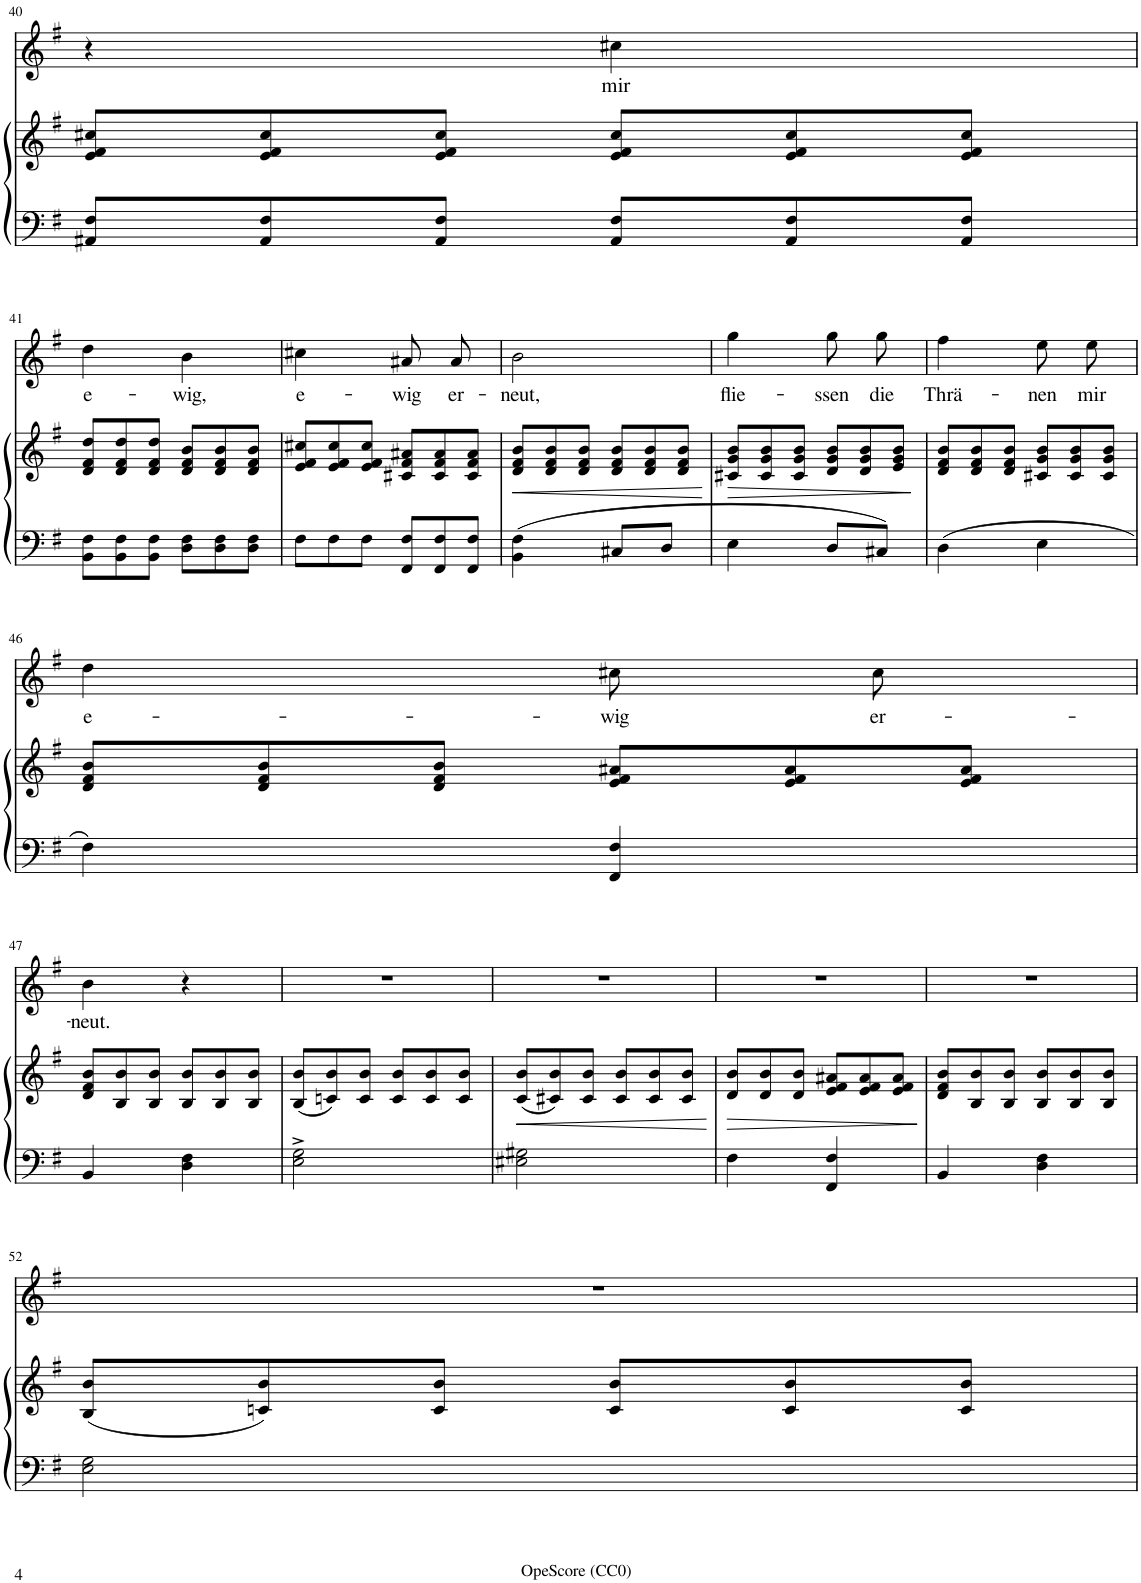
**kern	**kern	**dynam	**kern	**text
*part2	*part2	*part2	*part1	*part1
*staff3	*staff2	*staff2/3	*staff1	*staff1
*I"Piano	*	*	*I"Voice	*
*I'Pno	*	*	*	*
!!LO:PB:g=z
*clefF4	*clefG2	*	*clefG2	*
*k[f#]	*k[f#]	*	*k[f#]	*
*M2/4	*M2/4	*	*M2/4	*
*Xbrackettup	*Xbrackettup	*	*	*
=40	=40	=40	=40	=40
12AA#X/ 12F#/L	12e/ 12f#/ 12cc#X/L	.	4r	.
12AA#/ 12F#/	12e/ 12f#/ 12cc#/	.	.	.
12AA#/ 12F#/J	12e/ 12f#/ 12cc#/J	.	.	.
!	!	!	!	!LO:LY:b
12AA#/ 12F#/L	12e/ 12f#/ 12cc#/L	.	4cc#X\	mir
12AA#/ 12F#/	12e/ 12f#/ 12cc#/	.	.	.
12AA#/ 12F#/J	12e/ 12f#/ 12cc#/J	.	.	.
!!LO:LB:g=z
=41	=41	=41	=41	=41
!	!	!	!	!LO:LY:b
12BB\ 12F#\L	12d/ 12f#/ 12dd/L	.	4dd\	e-
12BB\ 12F#\	12d/ 12f#/ 12dd/	.	.	.
12BB\ 12F#\J	12d/ 12f#/ 12dd/J	.	.	.
!	!	!	!	!LO:LY:b
12D\ 12F#\L	12d/ 12f#/ 12b/L	.	4b\	-wig,
12D\ 12F#\	12d/ 12f#/ 12b/	.	.	.
12D\ 12F#\J	12d/ 12f#/ 12b/J	.	.	.
=42	=42	=42	=42	=42
!	!	!	!	!LO:LY:b
12F#\L	12e/ 12f#/ 12cc#X/L	.	4cc#X\	e-
12F#\	12e/ 12f#/ 12cc#/	.	.	.
12F#\J	12e/ 12f#/ 12cc#/J	.	.	.
!	!	!	!	!LO:LY:b
12FF#/ 12F#/L	12c#X/ 12f#/ 12a#X/L	.	8a#X/L	-wig
12FF#/ 12F#/	12c#/ 12f#/ 12a#/	.	.	.
!	!	!	!	!LO:LY:b
.	.	.	8a#/J	er-
12FF#/ 12F#/J	12c#/ 12f#/ 12a#/J	.	.	.
=43	=43	=43	=43	=43
!	!	!LO:HP:b	!	!LO:LY:b
4BB\ 4F#\	12d/ 12f#/ 12b/L	<	2b\	-neut,
.	12d/ 12f#/ 12b/	.	.	.
.	12d/ 12f#/ 12b/J	.	.	.
8C#X/L	12d/ 12f#/ 12b/L	.	.	.
.	12d/ 12f#/ 12b/	.	.	.
8D/J	.	.	.	.
.	12d/ 12f#/ 12b/J	.	.	.
.	.	[	.	.
=44	=44	=44	=44	=44
!	!	!LO:HP:b	!	!LO:LY:b
4E\	12c#X/ 12g/ 12b/L	>	4gg\	flie-
.	12c#/ 12g/ 12b/	.	.	.
.	12c#/ 12g/ 12b/J	.	.	.
!	!	!	!	!LO:LY:b
8D/L	12d/ 12g/ 12b/L	.	8gg\L	-ssen
.	12d/ 12g/ 12b/	.	.	.
!	!	!	!	!LO:LY:b
8C#X/J	.	.	8gg\J	die
.	12e/ 12g/ 12b/J	.	.	.
.	.	]	.	.
=45	=45	=45	=45	=45
!	!	!	!	!LO:LY:b
4D\	12d/ 12f#/ 12b/L	.	4ff#\	Thrä-
.	12d/ 12f#/ 12b/	.	.	.
.	12d/ 12f#/ 12b/J	.	.	.
!	!	!	!	!LO:LY:b
4E\	12c#X/ 12g/ 12b/L	.	8ee\L	-nen
.	12c#/ 12g/ 12b/	.	.	.
!	!	!	!	!LO:LY:b
.	.	.	8ee\J	mir
.	12c#/ 12g/ 12b/J	.	.	.
!!LO:LB:g=z
=46	=46	=46	=46	=46
!	!	!	!	!LO:LY:b
4F#\	12d/ 12f#/ 12b/L	.	4dd\	e-
.	12d/ 12f#/ 12b/	.	.	.
.	12d/ 12f#/ 12b/J	.	.	.
!	!	!	!	!LO:LY:b
4FF#/ 4F#/	12e/ 12f#/ 12a#X/L	.	8cc#X\L	-wig
.	12e/ 12f#/ 12a#/	.	.	.
!	!	!	!	!LO:LY:b
.	.	.	8cc#\J	er-
.	12e/ 12f#/ 12a#/J	.	.	.
!!LO:LB:g=z
=47	=47	=47	=47	=47
!	!	!	!	!LO:LY:b
4BB/	12d/ 12f#/ 12b/L	.	4b\	neut.
.	12B/ 12b/	.	.	.
.	12B/ 12b/J	.	.	.
4D\ 4F#\	12B/ 12b/L	.	4r	.
.	12B/ 12b/	.	.	.
.	12B/ 12b/J	.	.	.
=48	=48	=48	=48	=48
2E\^ 2G\^	(12B/ 12b/L	.	2r	.
.	12cn/ 12b/)	.	.	.
.	12c/ 12b/J	.	.	.
.	12c/ 12b/L	.	.	.
.	12c/ 12b/	.	.	.
.	12c/ 12b/J	.	.	.
=49	=49	=49	=49	=49
!	!	!LO:HP:b	!	!
2E#X\ 2G#X\	(12c/ 12b/L	<	2r	.
.	12c#X/ 12b/)	.	.	.
.	12c#/ 12b/J	.	.	.
.	12c#/ 12b/L	.	.	.
.	12c#/ 12b/	.	.	.
.	12c#/ 12b/J	.	.	.
.	.	[	.	.
=50	=50	=50	=50	=50
!	!	!LO:HP:b	!	!
4F#\	12d/ 12b/L	>	2r	.
.	12d/ 12b/	.	.	.
.	12d/ 12b/J	.	.	.
4FF#/ 4F#/	12e/ 12f#/ 12a#X/L	.	.	.
.	12e/ 12f#/ 12a#/	.	.	.
.	12e/ 12f#/ 12a#/J	.	.	.
.	.	]	.	.
=51	=51	=51	=51	=51
4BB/	12d/ 12f#/ 12b/L	.	2r	.
.	12B/ 12b/	.	.	.
.	12B/ 12b/J	.	.	.
4D\ 4F#\	12B/ 12b/L	.	.	.
.	12B/ 12b/	.	.	.
.	12B/ 12b/J	.	.	.
!!LO:LB:g=z
=52	=52	=52	=52	=52
2E\ 2G\	(12B/ 12b/L	.	2r	.
.	12cn/ 12b/)	.	.	.
.	12c/ 12b/J	.	.	.
.	12c/ 12b/L	.	.	.
.	12c/ 12b/	.	.	.
.	12c/ 12b/J	.	.	.
=	=	=	=	=
*-	*-	*-	*-	*-
